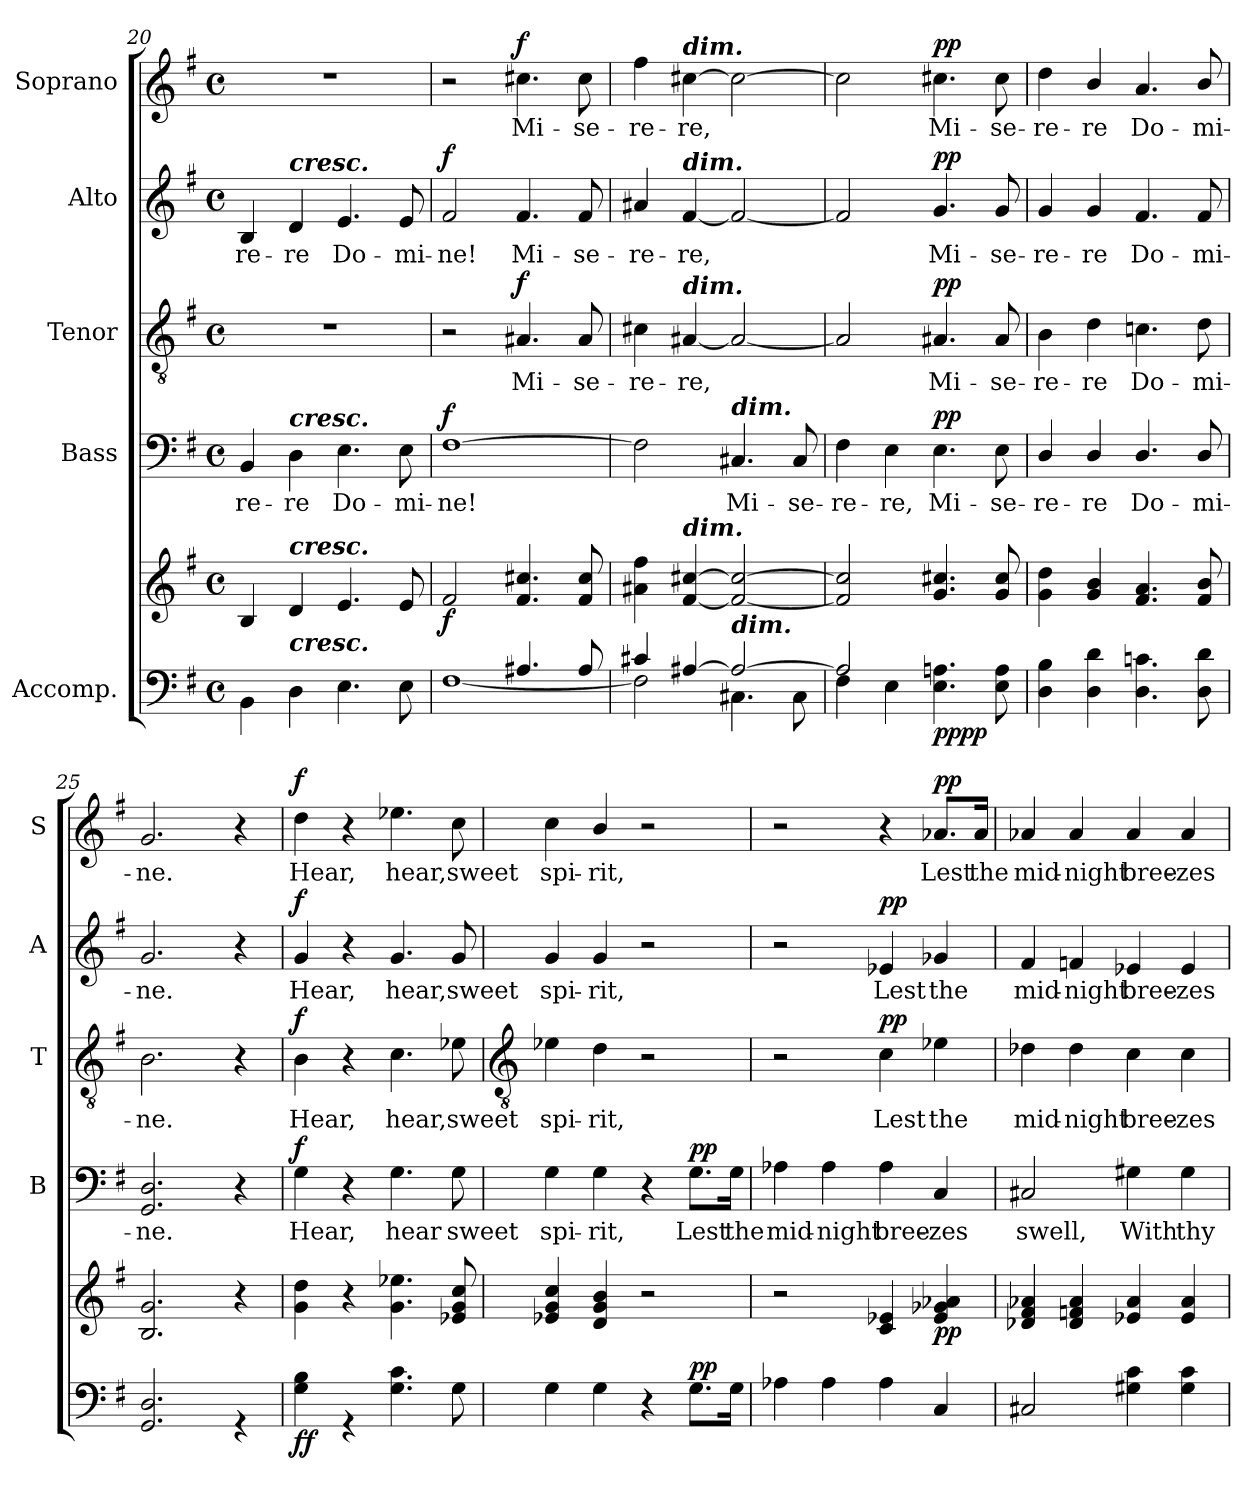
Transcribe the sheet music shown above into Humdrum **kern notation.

**kern	**kern	**dynam	**kern	**text	**dynam	**kern	**text	**dynam	**kern	**text	**dynam	**kern	**text	**dynam
*part5	*part5	*part5	*part4	*part4	*part4	*part3	*part3	*part3	*part2	*part2	*part2	*part1	*part1	*part1
*staff6	*staff5	*staff5/6	*staff4	*staff4	*staff4	*staff3	*staff3	*staff3	*staff2	*staff2	*staff2	*staff1	*staff1	*staff1
*I"Accomp.	*	*	*I"Bass	*	*	*I"Tenor	*	*	*I"Alto	*	*	*I"Soprano	*	*
*	*	*	*I'B	*	*	*I'T	*	*	*I'A	*	*	*I'S	*	*
!!LO:LB:g=z
*clefF4	*clefG2	*	*clefF4	*	*	*clefGv2	*	*	*clefG2	*	*	*clefG2	*	*
*k[f#]	*k[f#]	*	*k[f#]	*	*	*k[f#]	*	*	*k[f#]	*	*	*k[f#]	*	*
*G:	*G:	*	*G:	*	*	*G:	*	*	*G:	*	*	*G:	*	*
*M4/4	*M4/4	*	*M4/4	*	*	*M4/4	*	*	*M4/4	*	*	*M4/4	*	*
*met(c)	*met(c)	*	*met(c)	*	*	*met(c)	*	*	*met(c)	*	*	*met(c)	*	*
=20	=20	=20	=20	=20	=20	=20	=20	=20	=20	=20	=20	=20	=20	=20
*^	*	*	*	*	*	*	*	*	*	*	*	*	*	*
!	!	!	!	!	!LO:LY:b	!	!	!	!	!	!LO:LY:b	!	!	!	!
1ryy	4BB\	4B	.	4BB	-re-	.	1r	.	.	4B	-re-	.	1r	.	.
!	!	!	!	!	!	!	!	!	!	!LO:TX:a:Bi:t=cresc.	!	!	!	!	!
!	!	!	!	!LO:TX:a:Bi:t=cresc.	!	!	!	!	!	!	!	!	!	!	!
!	!	!LO:TX:a:Bi:t=cresc.	!	!	!	!	!	!	!	!	!	!	!	!	!
!	!LO:TX:a:Bi:t=cresc.	!	!	!	!	!	!	!	!	!	!	!	!	!	!
!	!	!	!	!	!LO:LY:b	!	!	!	!	!	!LO:LY:b	!	!	!	!
.	4D\	4d	.	4D	-re	.	.	.	.	4d	-re	.	.	.	.
!	!	!	!	!	!LO:LY:b	!	!	!	!	!	!LO:LY:b	!	!	!	!
.	4.E\	4.e	.	4.E	Do-	.	.	.	.	4.e	Do-	.	.	.	.
!	!	!	!	!	!LO:LY:b	!	!	!	!	!	!LO:LY:b	!	!	!	!
.	8E\	8e	.	8E	-mi-	.	.	.	.	8e	-mi-	.	.	.	.
=21	=21	=21	=21	=21	=21	=21	=21	=21	=21	=21	=21	=21	=21	=21	=21
!	!	!	!LO:DY:b	!	!LO:LY:b	!LO:DY:b	!	!	!	!	!LO:LY:b	!LO:DY:b	!	!	!
2ryy	[1F#\	2f#	f	[1F#	ne!	f	2r	.	.	2f#	ne!	f	2r	.	.
!	!	!	!	!	!	!	!	!LO:LY:b	!LO:DY:b	!	!LO:LY:b	!	!	!LO:LY:b	!LO:DY:b
4.A#X/	.	4.f# 4.cc#X	.	.	.	.	4.A#X	Mi-	f	4.f#	Mi-	.	4.cc#X	Mi-	f
!	!	!	!	!	!	!	!	!LO:LY:b	!	!	!LO:LY:b	!	!	!LO:LY:b	!
8A#/	.	8f# 8cc#	.	.	.	.	8A#	-se-	.	8f#	-se-	.	8cc#	-se-	.
=22	=22	=22	=22	=22	=22	=22	=22	=22	=22	=22	=22	=22	=22	=22	=22
!	!	!	!	!	!	!	!	!LO:LY:b	!	!	!LO:LY:b	!	!	!LO:LY:b	!
4c#/	2F#\]	4a#X 4ff#	.	2F#]	.	.	4c#	-re-	.	4a#X	-re-	.	4ff#	-re-	.
!	!	!	!	!	!	!	!	!	!	!	!	!	!LO:TX:a:Bi:t=dim.	!	!
!	!	!	!	!	!	!	!	!	!	!LO:TX:a:Bi:t=dim.	!	!	!	!	!
!	!	!	!	!	!	!	!LO:TX:a:Bi:t=dim.	!	!	!	!	!	!	!	!
!	!	!LO:TX:a:Bi:t=dim.	!	!	!	!	!	!	!	!	!	!	!	!	!
!	!	!	!	!	!	!	!	!LO:LY:b	!	!	!LO:LY:b	!	!	!LO:LY:b	!
[4A#X/	.	[4f# [4cc#X	.	.	.	.	[4A#X	-re,	.	[4f#	-re,	.	[4cc#X	-re,	.
!	!	!	!	!LO:TX:a:Bi:t=dim.	!	!	!	!	!	!	!	!	!	!	!
!LO:TX:a:Bi:t=dim.	!	!	!	!	!	!	!	!	!	!	!	!	!	!	!
!	!	!	!	!	!LO:LY:b	!	!	!	!	!	!	!	!	!	!
2A#/_	4.C#X\	2f#_ 2cc#_	.	4.C#X	Mi-	.	2A#_	.	.	2f#_	.	.	2cc#_	.	.
!	!	!	!	!	!LO:LY:b	!	!	!	!	!	!	!	!	!	!
.	8C#\	.	.	8C#	-se-	.	.	.	.	.	.	.	.	.	.
=23	=23	=23	=23	=23	=23	=23	=23	=23	=23	=23	=23	=23	=23	=23	=23
!	!	!	!	!	!LO:LY:b	!	!	!	!	!	!	!	!	!	!
2A#/]	4F#\	2f#] 2cc#]	.	4F#	-re-	.	2A#]	.	.	2f#]	.	.	2cc#]	.	.
!	!	!	!	!	!LO:LY:b	!	!	!	!	!	!	!	!	!	!
.	4E\	.	.	4E	-re,	.	.	.	.	.	.	.	.	.	.
!	!	!	!LO:DY:b=2	!	!LO:LY:b	!	!	!LO:LY:b	!	!	!LO:LY:b	!	!	!LO:LY:b	!
!	!	!	!LO:DY:n=1:b	!	!	!LO:DY:b	!	!	!LO:DY:b	!	!	!LO:DY:b	!	!	!LO:DY:b
2ryy	4.E\ 4.A\	4.g 4.cc#	pp pp	4.E	Mi-	pp	4.A#	Mi-	pp	4.g	Mi-	pp	4.cc#	Mi-	pp
!	!	!	!	!	!LO:LY:b	!	!	!LO:LY:b	!	!	!LO:LY:b	!	!	!LO:LY:b	!
.	8E\ 8A\	8g 8cc#	.	8E	-se-	.	8A#	-se-	.	8g	-se-	.	8cc#	-se-	.
=24	=24	=24	=24	=24	=24	=24	=24	=24	=24	=24	=24	=24	=24	=24	=24
!	!	!	!	!	!LO:LY:b	!	!	!LO:LY:b	!	!	!LO:LY:b	!	!	!LO:LY:b	!
1ryy	4D\ 4B\	4g 4dd	.	4D/	-re-	.	4B	-re-	.	4g	-re-	.	4dd	-re-	.
!	!	!	!	!	!LO:LY:b	!	!	!LO:LY:b	!	!	!LO:LY:b	!	!	!LO:LY:b	!
.	4D\ 4d\	4g/ 4b/	.	4D/	-re	.	4d	-re	.	4g	-re	.	4b/	-re	.
!	!	!	!	!	!LO:LY:b	!	!	!LO:LY:b	!	!	!LO:LY:b	!	!	!LO:LY:b	!
.	4.D\ 4.cn\	4.f# 4.a	.	4.D/	Do-	.	4.cn	Do-	.	4.f#	Do-	.	4.a	Do-	.
!	!	!	!	!	!LO:LY:b	!	!	!LO:LY:b	!	!	!LO:LY:b	!	!	!LO:LY:b	!
.	8D\ 8d\	8f#/ 8b/	.	8D/	-mi-	.	8d	-mi-	.	8f#	-mi-	.	8b/	-mi-	.
=25	=25	=25	=25	=25	=25	=25	=25	=25	=25	=25	=25	=25	=25	=25	=25
!	!	!	!	!	!LO:LY:b	!	!	!LO:LY:b	!	!	!LO:LY:b	!	!	!LO:LY:b	!
1ryy	2.GG/ 2.D/	2.B 2.g	.	2.GG 2.D	-ne.	.	2.B	-ne.	.	2.g	-ne.	.	2.g	-ne.	.
.	4r	4r	.	4r	.	.	4r	.	.	4r	.	.	4r	.	.
=26	=26	=26	=26	=26	=26	=26	=26	=26	=26	=26	=26	=26	=26	=26	=26
!	!	!	!LO:DY:b=2	!	!LO:LY:b	!	!	!LO:LY:b	!	!	!LO:LY:b	!	!	!LO:LY:b	!
!	!	!	!LO:DY:n=1:b	!	!	!LO:DY:b	!	!	!LO:DY:b	!	!	!LO:DY:b	!	!	!LO:DY:b
1ryy	4G\ 4B\	4g 4dd	f f	4G	Hear,	f	4B	Hear,	f	4g	Hear,	f	4dd	Hear,	f
.	4r	4r	.	4r	.	.	4r	.	.	4r	.	.	4r	.	.
!	!	!	!	!	!LO:LY:b	!	!	!LO:LY:b	!	!	!LO:LY:b	!	!	!LO:LY:b	!
.	4.G\ 4.c\	4.g 4.ee-X	.	4.G	hear	.	4.c	hear,	.	4.g	hear,	.	4.ee-X	hear,	.
!	!	!	!	!	!LO:LY:b	!	!	!LO:LY:b	!	!	!LO:LY:b	!	!	!LO:LY:b	!
.	8G\	8e-X 8g 8cc	.	8G	sweet	.	8e-X	sweet	.	8g	sweet	.	8cc	sweet	.
*v	*v	*	*	*	*	*	*	*	*	*	*	*	*	*	*
!!LO:LB:g=z
=27	=27	=27	=27	=27	=27	=27	=27	=27	=27	=27	=27	=27	=27	=27
*	*	*	*	*	*	*clefGv2	*	*	*	*	*	*	*	*
*^	*	*	*	*	*	*	*	*	*	*	*	*	*	*
!	!	!	!	!	!LO:LY:b	!	!	!LO:LY:b	!	!	!LO:LY:b	!	!	!LO:LY:b	!
*v	*v	*	*	*	*	*	*	*	*	*	*	*	*	*	*
4G	4e-X 4g 4cc	.	4G	spi-	.	4e-X	spi-	.	4g	spi-	.	4cc	spi-	.
!	!	!	!	!LO:LY:b	!	!	!LO:LY:b	!	!	!LO:LY:b	!	!	!LO:LY:b	!
4G	4d/ 4g/ 4b/	.	4G	-rit,	.	4d	-rit,	.	4g	-rit,	.	4b/	-rit,	.
4r	2r	.	4r	.	.	2r	.	.	2r	.	.	2r	.	.
!	!	!LO:DY:a=2	!	!LO:LY:b	!LO:DY:b	!	!	!	!	!	!	!	!	!
8.GL	.	pp	8.G\L	Lest	pp	.	.	.	.	.	.	.	.	.
!	!	!	!	!LO:LY:b	!	!	!	!	!	!	!	!	!	!
16GJ	.	.	16G\Jk	the	.	.	.	.	.	.	.	.	.	.
=28	=28	=28	=28	=28	=28	=28	=28	=28	=28	=28	=28	=28	=28	=28
!	!	!	!	!LO:LY:b	!	!	!	!	!	!	!	!	!	!
4A-X	2r	.	4A-X	mid-	.	2r	.	.	2r	.	.	2r	.	.
!	!	!	!	!LO:LY:b	!	!	!	!	!	!	!	!	!	!
4A-	.	.	4A-	-night	.	.	.	.	.	.	.	.	.	.
!	!	!	!	!LO:LY:b	!	!	!LO:LY:b	!LO:DY:b	!	!LO:LY:b	!LO:DY:b	!	!	!
4A-	4c 4e-X	.	4A-	bree-	.	4c	Lest	pp	4e-X	Lest	pp	4r	.	.
!	!	!LO:DY:b	!	!LO:LY:b	!	!	!LO:LY:b	!	!	!LO:LY:b	!	!	!LO:LY:b	!LO:DY:b
4C	4e- 4g-X 4a-X	pp	4C	-zes	.	4e-X	the	.	4g-X	the	.	8.a-X/L	Lest	pp
!	!	!	!	!	!	!	!	!	!	!	!	!	!LO:LY:b	!
.	.	.	.	.	.	.	.	.	.	.	.	16a-/Jk	the	.
=29	=29	=29	=29	=29	=29	=29	=29	=29	=29	=29	=29	=29	=29	=29
!	!	!	!	!LO:LY:b	!	!	!LO:LY:b	!	!	!LO:LY:b	!	!	!LO:LY:b	!
2C#X	4d-X 4f# 4a-X	.	2C#X	swell,	.	4d-X	mid-	.	4f#	mid-	.	4a-X	mid-	.
!	!	!	!	!	!	!	!LO:LY:b	!	!	!LO:LY:b	!	!	!LO:LY:b	!
.	4d- 4fn 4a-	.	.	.	.	4d-	-night	.	4fn	-night	.	4a-	-night	.
!	!	!	!	!LO:LY:b	!	!	!LO:LY:b	!	!	!LO:LY:b	!	!	!LO:LY:b	!
4G#X 4c	4e-X 4a-	.	4G#X	With	.	4c	bree-	.	4e-X	bree-	.	4a-	bree-	.
!	!	!	!	!LO:LY:b	!	!	!LO:LY:b	!	!	!LO:LY:b	!	!	!LO:LY:b	!
4G# 4c	4e- 4a-	.	4G#	thy	.	4c	-zes	.	4e-	-zes	.	4a-	-zes	.
=	=	=	=	=	=	=	=	=	=	=	=	=	=	=
*-	*-	*-	*-	*-	*-	*-	*-	*-	*-	*-	*-	*-	*-	*-
